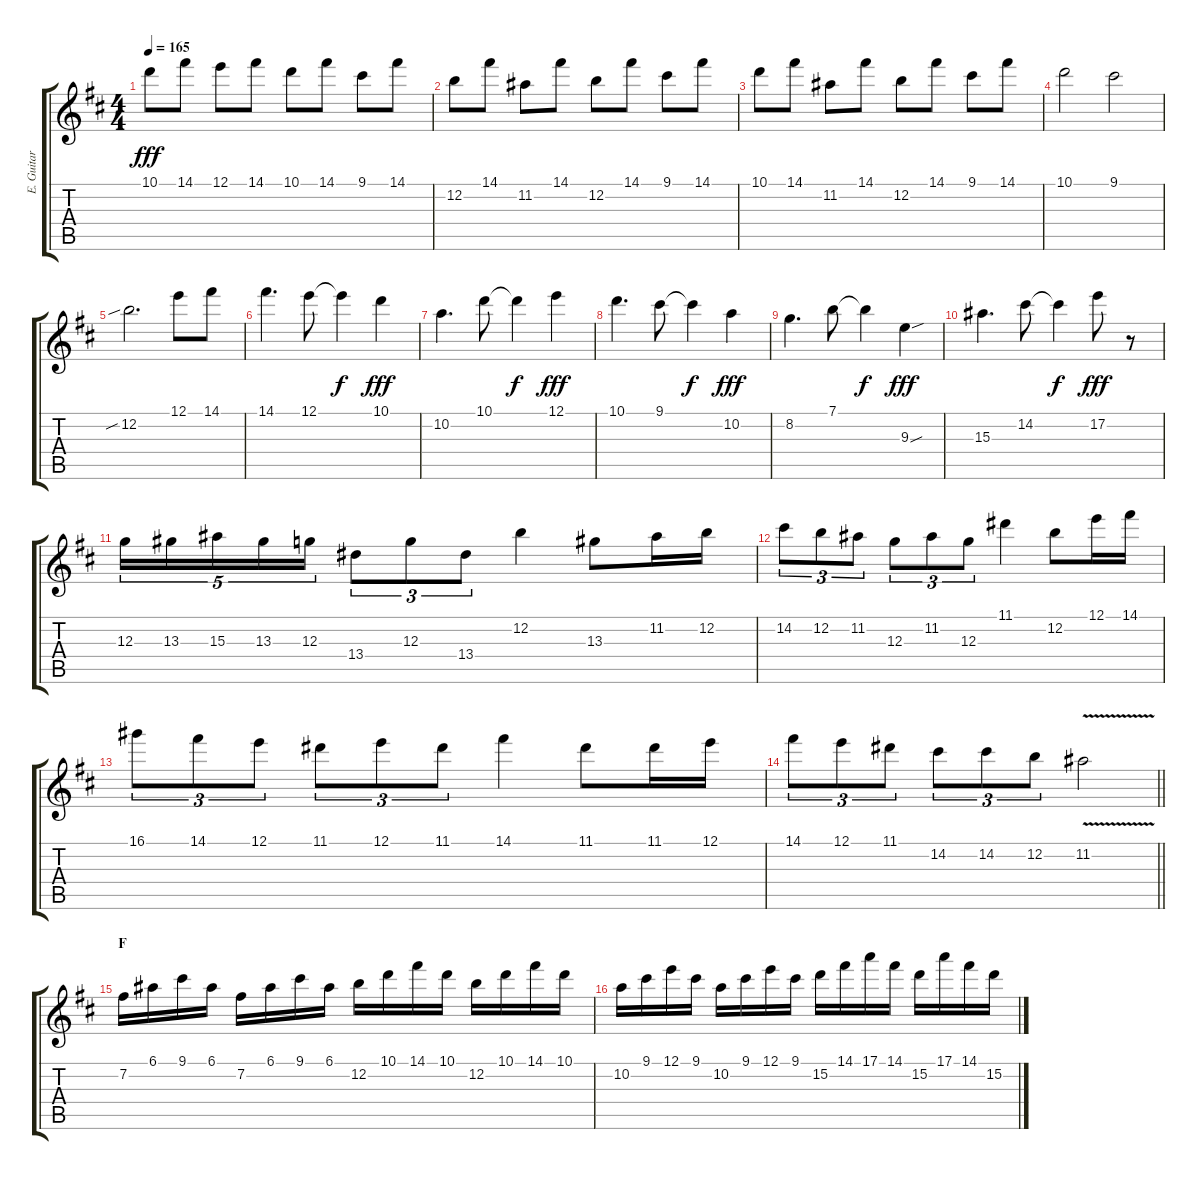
\track ("E. Guitar I" "E. Guitar ") {instrument overdrivenguitar}
\staff {score tabs}
\tuning (E4 B3 G3 D3 A2 E2) {hide}
\ts (4 4)
\tempo 165
\clef g2
\ks d
10.1.8{dy fff} 14.1.8 12.1.8 14.1.8 10.1.8 14.1.8 9.1.8 14.1.8 |
12.2.8 14.1.8 11.2.8 14.1.8 12.2.8 14.1.8 9.1.8 14.1.8 |
10.1.8 14.1.8 11.2.8 14.1.8 12.2.8 14.1.8 9.1.8 14.1.8 |
10.1.2 9.1.2 |
12.2{sib}.2{d} 12.1.8 14.1.8 |
14.1.4{d} 12.1.8 12.1{t}.4{dy f} 10.1.4{dy fff} |
10.2.4{d} 10.1.8 10.1{t}.4{dy f} 12.1.4{dy fff} |
10.1.4{d} 9.1.8 9.1{t}.4{dy f} 10.2.4{dy fff} |
8.2.4{d} 7.1.8 7.1{t}.4{dy f} 9.3{sou}.4{dy fff} |
15.3.4{d} 14.2.8 14.2{t}.4{dy f} 17.2.8{dy fff} r.8 |
12.3.16{tu (5 4)} 13.3.16{tu (5 4)} 15.3.16{tu (5 4)} 13.3.16{tu (5 4)} 12.3.16{tu (5 4)} 13.4.8{tu (3 2)} 12.3.8{tu (3 2)} 13.4.8{tu (3 2)} 12.2.4 13.3.8 11.2.16 12.2.16 |
14.2.8{tu (3 2)} 12.2.8{tu (3 2)} 11.2.8{tu (3 2)} 12.3.8{tu (3 2)} 11.2.8{tu (3 2)} 12.3.8{tu (3 2)} 11.1.4 12.2.8 12.1.16 14.1.16 |
16.1.8{tu (3 2)} 14.1.8{tu (3 2)} 12.1.8{tu (3 2)} 11.1.8{tu (3 2)} 12.1.8{tu (3 2)} 11.1.8{tu (3 2)} 14.1.4 11.1.8 11.1.16 12.1.16 |
\barLineRight lightlight
14.1.8{tu (3 2)} 12.1.8{tu (3 2)} 11.1.8{tu (3 2)} 14.2.8{tu (3 2)} 14.2.8{tu (3 2)} 12.2.8{tu (3 2)} 11.2{v}.2 |
\section ("" "F")
7.2.16 6.1.16 9.1.16 6.1.16 7.2.16 6.1.16 9.1.16 6.1.16 12.2.16 10.1.16 14.1.16 10.1.16 12.2.16 10.1.16 14.1.16 10.1.16 |
10.2.16 9.1.16 12.1.16 9.1.16 10.2.16 9.1.16 12.1.16 9.1.16 15.2.16 14.1.16 17.1.16 14.1.16 15.2.16 17.1.16 14.1.16 15.2.16
